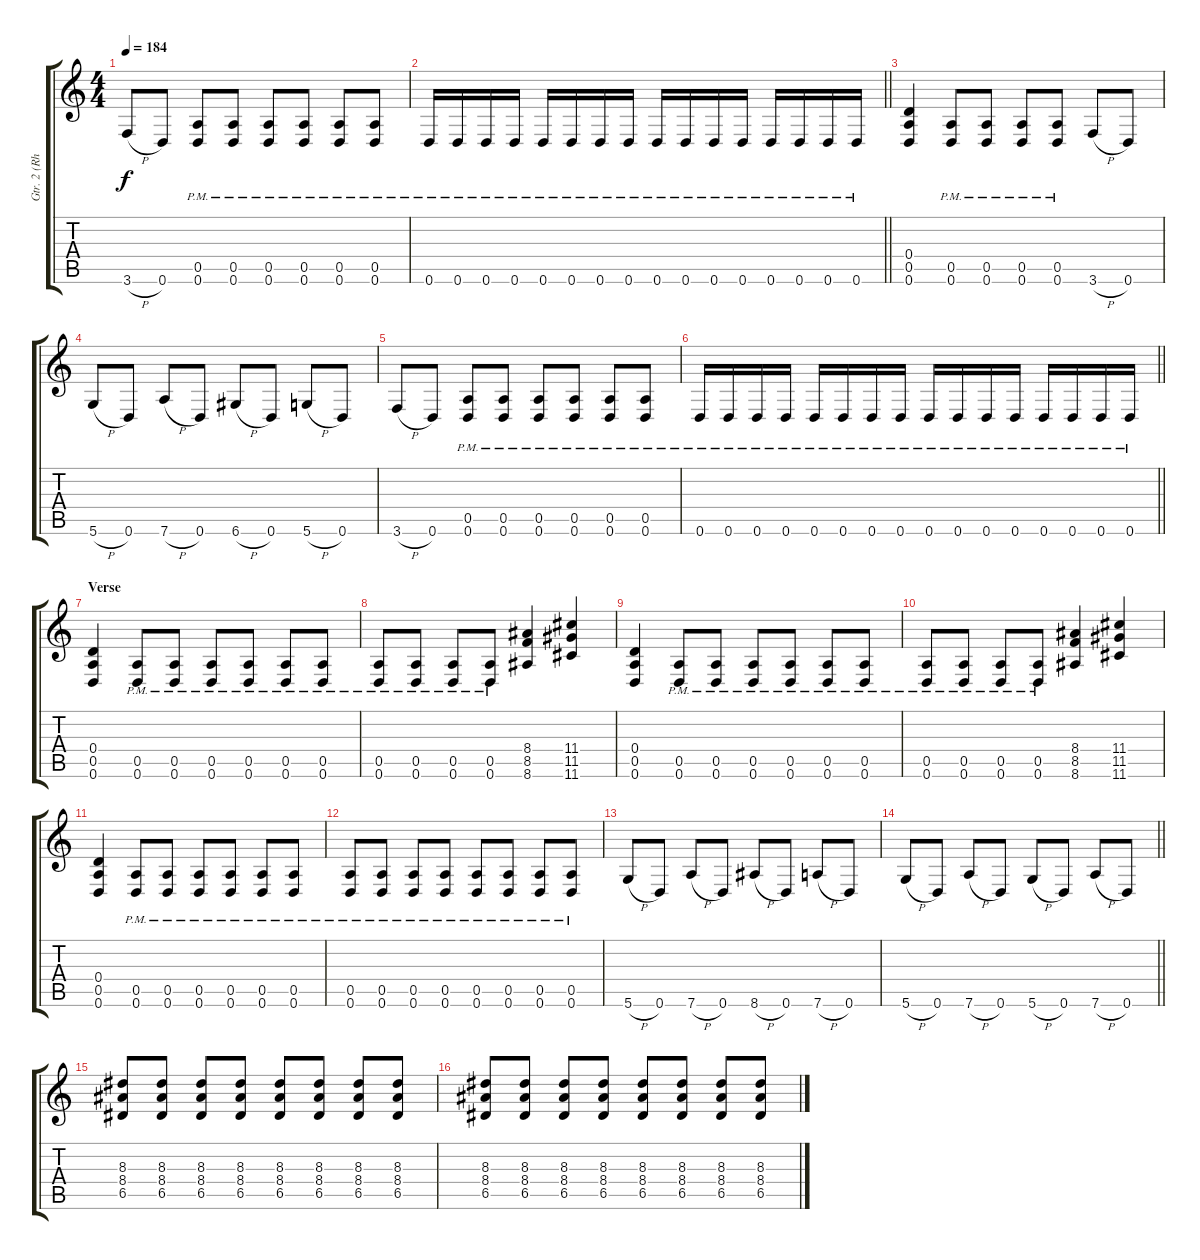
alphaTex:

\track ("Gtr. 2 (Rhythm)" "Gtr. 2 (Rh") {instrument distortionguitar}
\staff {score tabs}
\tuning (E4 B3 G3 D3 A2 D2) {hide}
\ts (4 4)
\tempo 184
\clef g2
\ks c
3.6{h}.8{dy f} 0.6.8 (0.5{pm} 0.6{pm}).8 (0.5{pm} 0.6{pm}).8 (0.5{pm} 0.6{pm}).8 (0.5{pm} 0.6{pm}).8 (0.5{pm} 0.6{pm}).8 (0.5{pm} 0.6{pm}).8 |
\barLineRight lightlight
0.6{pm}.16 0.6{pm}.16 0.6{pm}.16 0.6{pm}.16 0.6{pm}.16 0.6{pm}.16 0.6{pm}.16 0.6{pm}.16 0.6{pm}.16 0.6{pm}.16 0.6{pm}.16 0.6{pm}.16 0.6{pm}.16 0.6{pm}.16 0.6{pm}.16 0.6{pm}.16 |
(0.4 0.5 0.6).4 (0.5{pm} 0.6{pm}).8 (0.5{pm} 0.6{pm}).8 (0.5{pm} 0.6{pm}).8 (0.5{pm} 0.6{pm}).8 3.6{h}.8 0.6.8 |
5.6{h}.8 0.6.8 7.6{h}.8 0.6.8 6.6{h}.8 0.6.8 5.6{h}.8 0.6.8 |
3.6{h}.8 0.6.8 (0.5{pm} 0.6{pm}).8 (0.5{pm} 0.6{pm}).8 (0.5{pm} 0.6{pm}).8 (0.5{pm} 0.6{pm}).8 (0.5{pm} 0.6{pm}).8 (0.5{pm} 0.6{pm}).8 |
\barLineRight lightlight
0.6{pm}.16 0.6{pm}.16 0.6{pm}.16 0.6{pm}.16 0.6{pm}.16 0.6{pm}.16 0.6{pm}.16 0.6{pm}.16 0.6{pm}.16 0.6{pm}.16 0.6{pm}.16 0.6{pm}.16 0.6{pm}.16 0.6{pm}.16 0.6{pm}.16 0.6{pm}.16 |
\section ("" "Verse")
(0.4 0.5 0.6).4 (0.5{pm} 0.6{pm}).8 (0.5{pm} 0.6{pm}).8 (0.5{pm} 0.6{pm}).8 (0.5{pm} 0.6{pm}).8 (0.5{pm} 0.6{pm}).8 (0.5{pm} 0.6{pm}).8 |
(0.5{pm} 0.6{pm}).8 (0.5{pm} 0.6{pm}).8 (0.5{pm} 0.6{pm}).8 (0.5{pm} 0.6{pm}).8 (8.4 8.5 8.6).4 (11.4 11.5 11.6).4 |
(0.4 0.5 0.6).4 (0.5{pm} 0.6{pm}).8 (0.5{pm} 0.6{pm}).8 (0.5{pm} 0.6{pm}).8 (0.5{pm} 0.6{pm}).8 (0.5{pm} 0.6{pm}).8 (0.5{pm} 0.6{pm}).8 |
(0.5{pm} 0.6{pm}).8 (0.5{pm} 0.6{pm}).8 (0.5{pm} 0.6{pm}).8 (0.5{pm} 0.6{pm}).8 (8.4 8.5 8.6).4 (11.4 11.5 11.6).4 |
(0.4 0.5 0.6).4 (0.5{pm} 0.6{pm}).8 (0.5{pm} 0.6{pm}).8 (0.5{pm} 0.6{pm}).8 (0.5{pm} 0.6{pm}).8 (0.5{pm} 0.6{pm}).8 (0.5{pm} 0.6{pm}).8 |
(0.5{pm} 0.6{pm}).8 (0.5{pm} 0.6{pm}).8 (0.5{pm} 0.6{pm}).8 (0.5{pm} 0.6{pm}).8 (0.5{pm} 0.6{pm}).8 (0.5{pm} 0.6{pm}).8 (0.5{pm} 0.6{pm}).8 (0.5{pm} 0.6{pm}).8 |
5.6{h}.8 0.6.8 7.6{h}.8 0.6.8 8.6{h}.8 0.6.8 7.6{h}.8 0.6.8 |
\barLineRight lightlight
5.6{h}.8 0.6.8 7.6{h}.8 0.6.8 5.6{h}.8 0.6.8 7.6{h}.8 0.6.8 |
(8.3 8.4 6.5).8 (8.3 8.4 6.5).8 (8.3 8.4 6.5).8 (8.3 8.4 6.5).8 (8.3 8.4 6.5).8 (8.3 8.4 6.5).8 (8.3 8.4 6.5).8 (8.3 8.4 6.5).8 |
(8.3 8.4 6.5).8 (8.3 8.4 6.5).8 (8.3 8.4 6.5).8 (8.3 8.4 6.5).8 (8.3 8.4 6.5).8 (8.3 8.4 6.5).8 (8.3 8.4 6.5).8 (8.3 8.4 6.5).8
